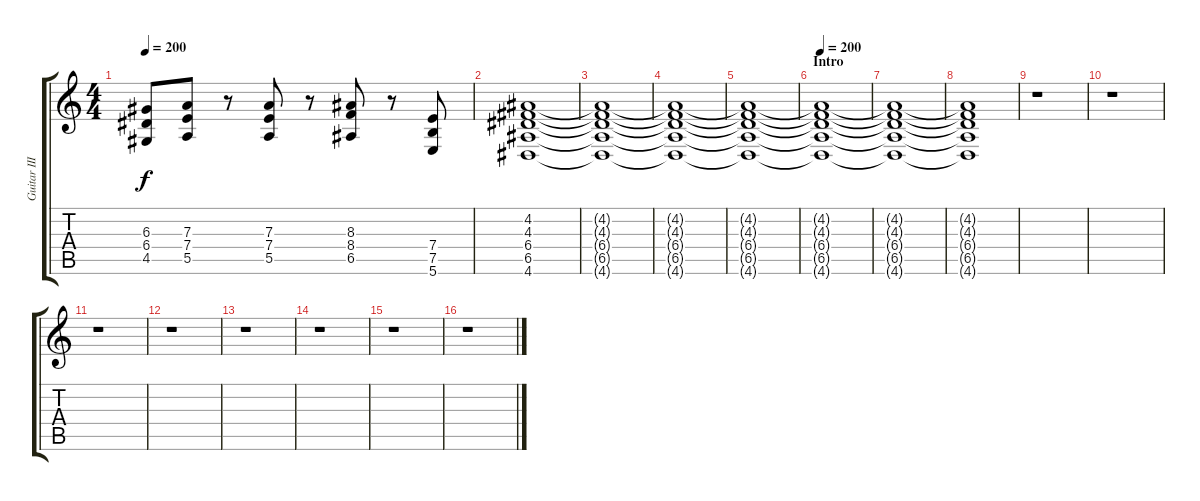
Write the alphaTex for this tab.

\track ("Guitar III" "Guitar III") {instrument overdrivenguitar}
\staff {score tabs}
\tuning (B3 Gb3 D3 A2 E2 B1) {hide}
\ts (4 4)
\tempo 200
\clef g2
\ks c
(6.3 6.4 4.5).8{dy f} (7.3 7.4 5.5).8 r.8 (7.3 7.4 5.5).8 r.8 (8.3 8.4 6.5).8 r.8 (7.4 7.5 5.6).8 |
(4.2 4.3 6.4 6.5 4.6).1 |
(4.2{t} 4.3{t} 6.4{t} 6.5{t} 4.6{t}).1 |
(4.2{t} 4.3{t} 6.4{t} 6.5{t} 4.6{t}).1 |
(4.2{t} 4.3{t} 6.4{t} 6.5{t} 4.6{t}).1{volume 8} |
\section ("" "Intro")
\tempo 200
(4.2{t} 4.3{t} 6.4{t} 6.5{t} 4.6{t}).1 |
(4.2{t} 4.3{t} 6.4{t} 6.5{t} 4.6{t}).1{volume 0} |
(4.2{t} 4.3{t} 6.4{t} 6.5{t} 4.6{t}).1 |
r.1{volume 16} |
r.1 |
r.1 |
r.1 |
r.1 |
r.1 |
r.1 |
r.1
